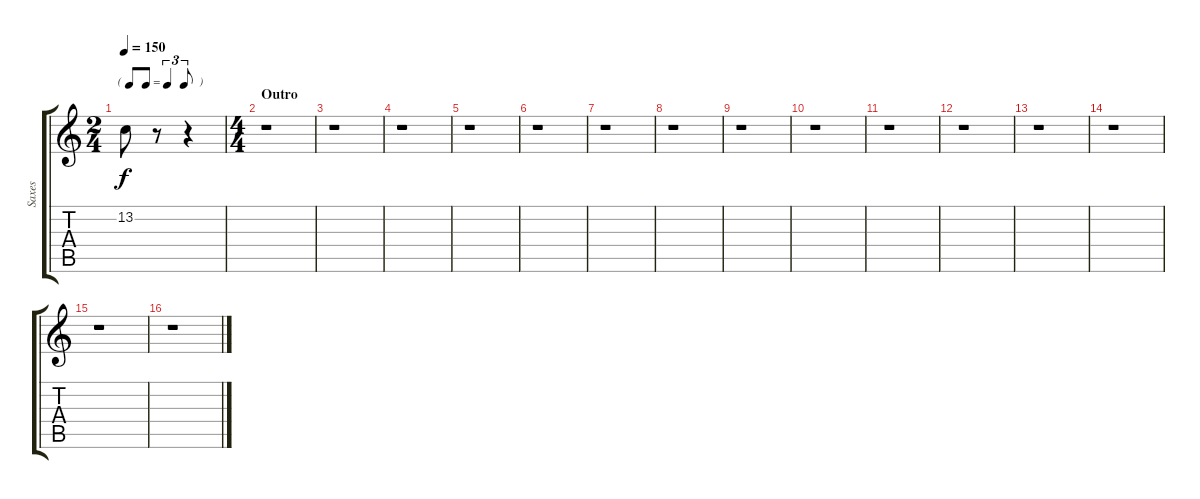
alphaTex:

\track ("Saxes" "Saxes") {instrument altosax}
\staff {score tabs}
\tuning (E4 B3 G3 D3 A2 E2) {hide}
\ts (2 4)
\tf triplet8th
\tempo 150
\clef g2
\ks c
13.2.8{dy f} r.8 r.4 |
\ts (4 4)
\section ("" "Outro")
r.1 |
r.1 |
r.1 |
r.1 |
r.1 |
r.1 |
r.1 |
r.1 |
r.1 |
r.1 |
r.1 |
r.1 |
r.1 |
r.1 |
r.1
